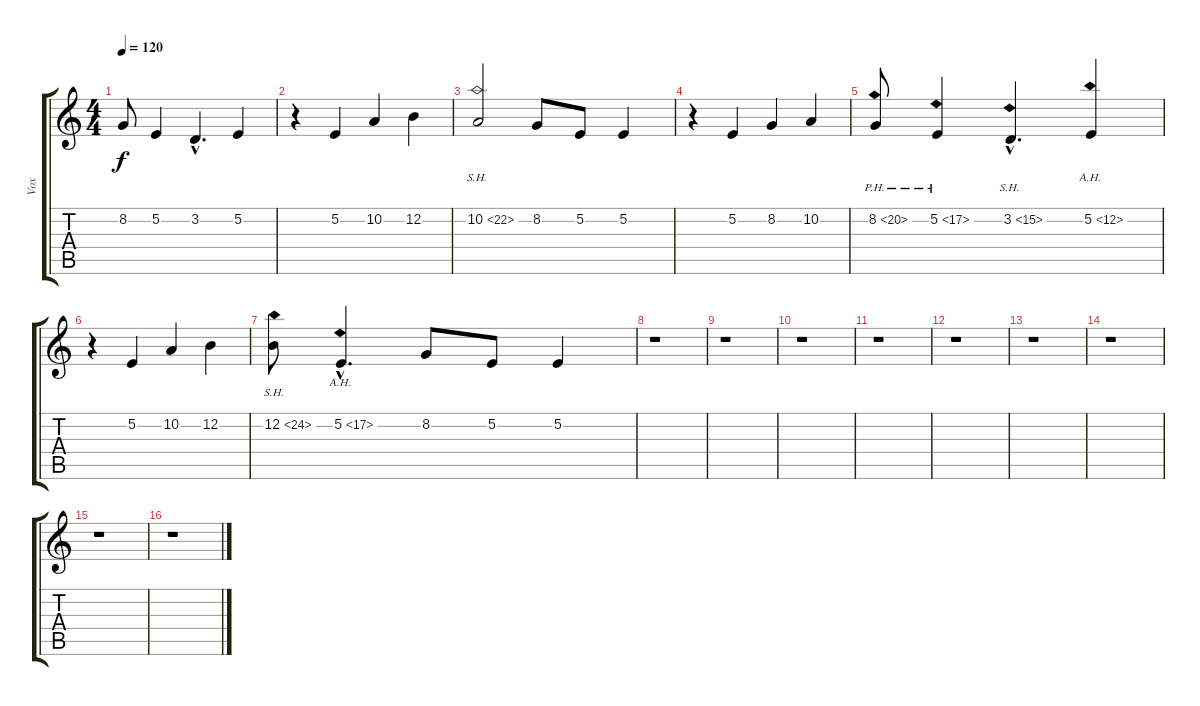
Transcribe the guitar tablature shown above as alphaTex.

\track ("Vox" "Vox") {instrument lead6voice}
\staff {score tabs}
\tuning (E4 B3 G3 D3 A2 E2) {hide}
\ts (4 4)
\tempo 120
\clef g2
\ks c
8.2.8{dy f} 5.2.4 3.2{hac}.4{d} 5.2.4 |
r.4 5.2.4 10.2.4 12.2.4 |
10.2{sh 12}.2 8.2.8 5.2.8 5.2.4 |
r.4 5.2.4 8.2.4 10.2.4 |
8.2{ph 12}.8 5.2{ph 12}.4 3.2{sh 12 hac}.4{d} 5.2{ah 7}.4 |
r.4 5.2.4 10.2.4 12.2.4 |
12.2{sh 12}.8 5.2{ah 12 hac}.4{d} 8.2.8 5.2.8 5.2.4 |
r.1 |
r.1 |
r.1 |
r.1 |
r.1 |
r.1 |
r.1 |
r.1 |
r.1
